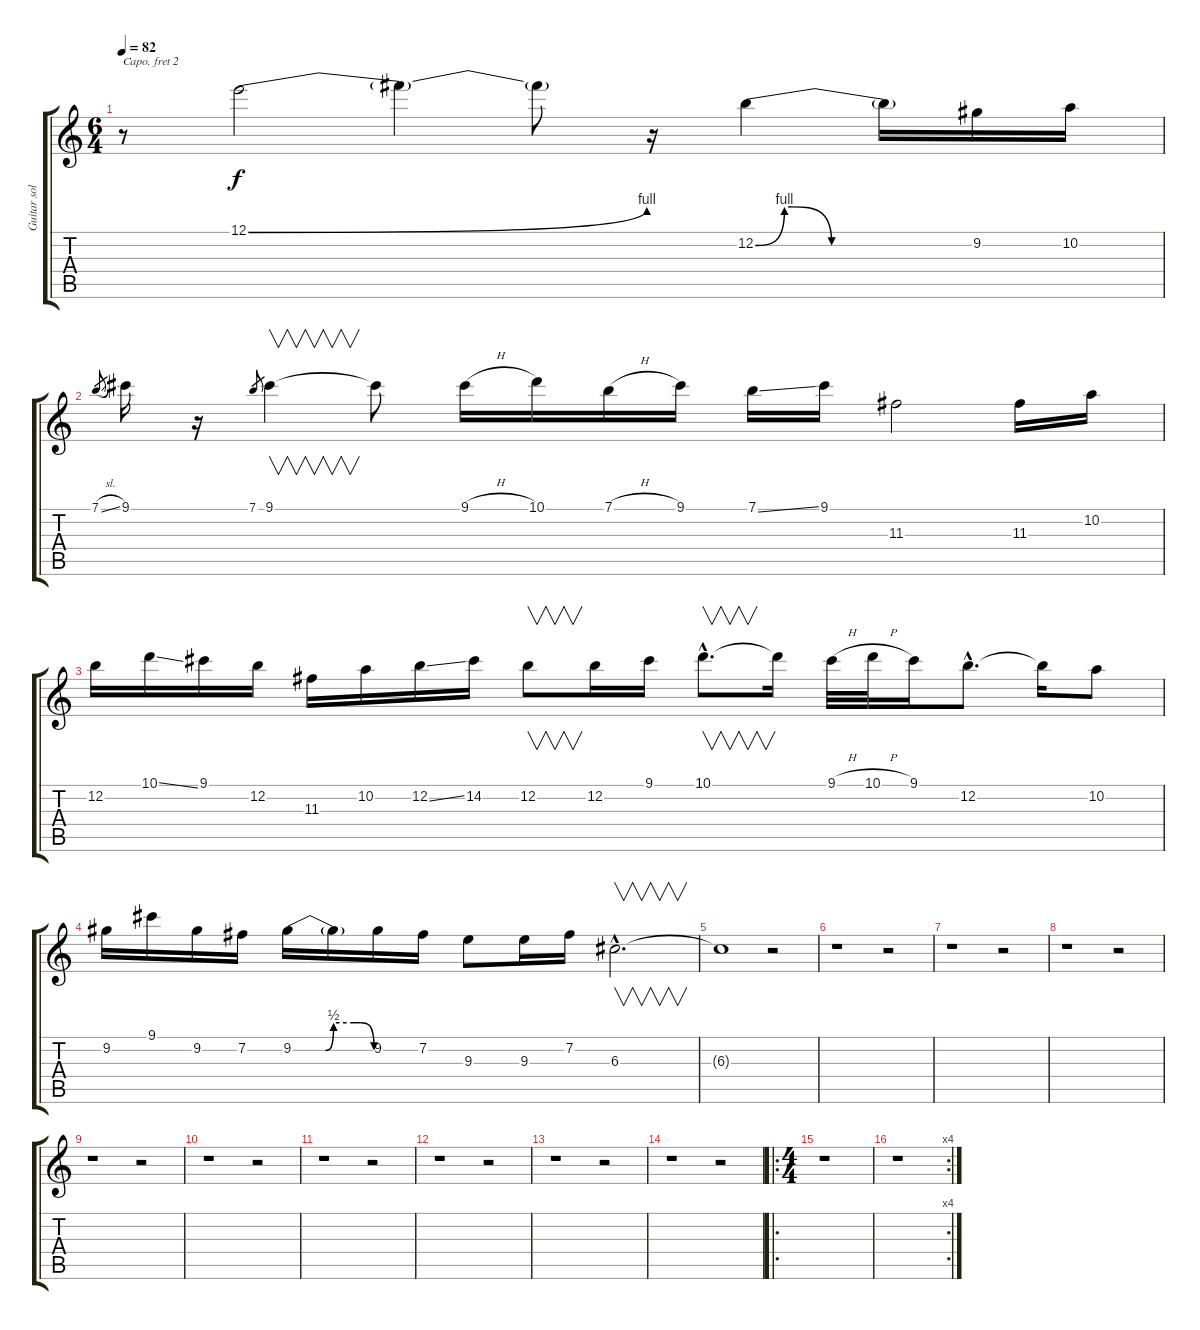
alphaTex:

\track ("Guitar solo" "Guitar sol") {instrument distortionguitar}
\staff {score tabs}
\capo 2
\tuning (D4 A3 F3 C3 G2 D2) {hide}
\ts (6 4)
\tempo 82
\clef g2
\ks c
r.8{dy f} 12.1{be (bend 0 0 60 4)}.2 12.1{t}.4 12.1{t}.8 r.16 12.2{be (custom 0 0 8 4 10 4 21 0 60 0)}.4 12.2{t}.16 9.2.16 10.2.16 |
7.1{sl}.8{gr} 9.1.16 r.16 7.1.8{gr} 9.1.4{v} 9.1{t}.8 9.1{h}.16 10.1.16 7.1{h}.16 9.1.16 7.1{ss}.16 9.1.16 11.3.2 11.3.16 10.2.16 |
12.2.16 10.1{ss}.16 9.1.16 12.2.16 11.3.16 10.2.16 12.2{ss}.16 14.2.16 12.2.8{v} 12.2.16 9.1.16 10.1{hac}.8{v d} 10.1{t}.16 9.1{h}.32 10.1{h}.32 9.1.16 12.2{hac}.8{d} 12.2{t}.16 10.2.8 |
9.2.16 9.1.16 9.2.16 7.2.16 9.2{be (custom 0 0 24 0 30 2 45 2 50 2 60 0)}.16 9.2{t}.16 9.2.16 7.2.16 9.3.8 9.3.16 7.2.16 6.3{hac}.2{v d} |
6.3{t}.1 r.2 |
r.1 r.2 |
r.1 r.2 |
r.1 r.2 |
r.1 r.2 |
r.1 r.2 |
r.1 r.2 |
r.1 r.2 |
r.1 r.2 |
r.1 r.2 |
\ro
\ts (4 4)
r.1 |
\rc 4
r.1
